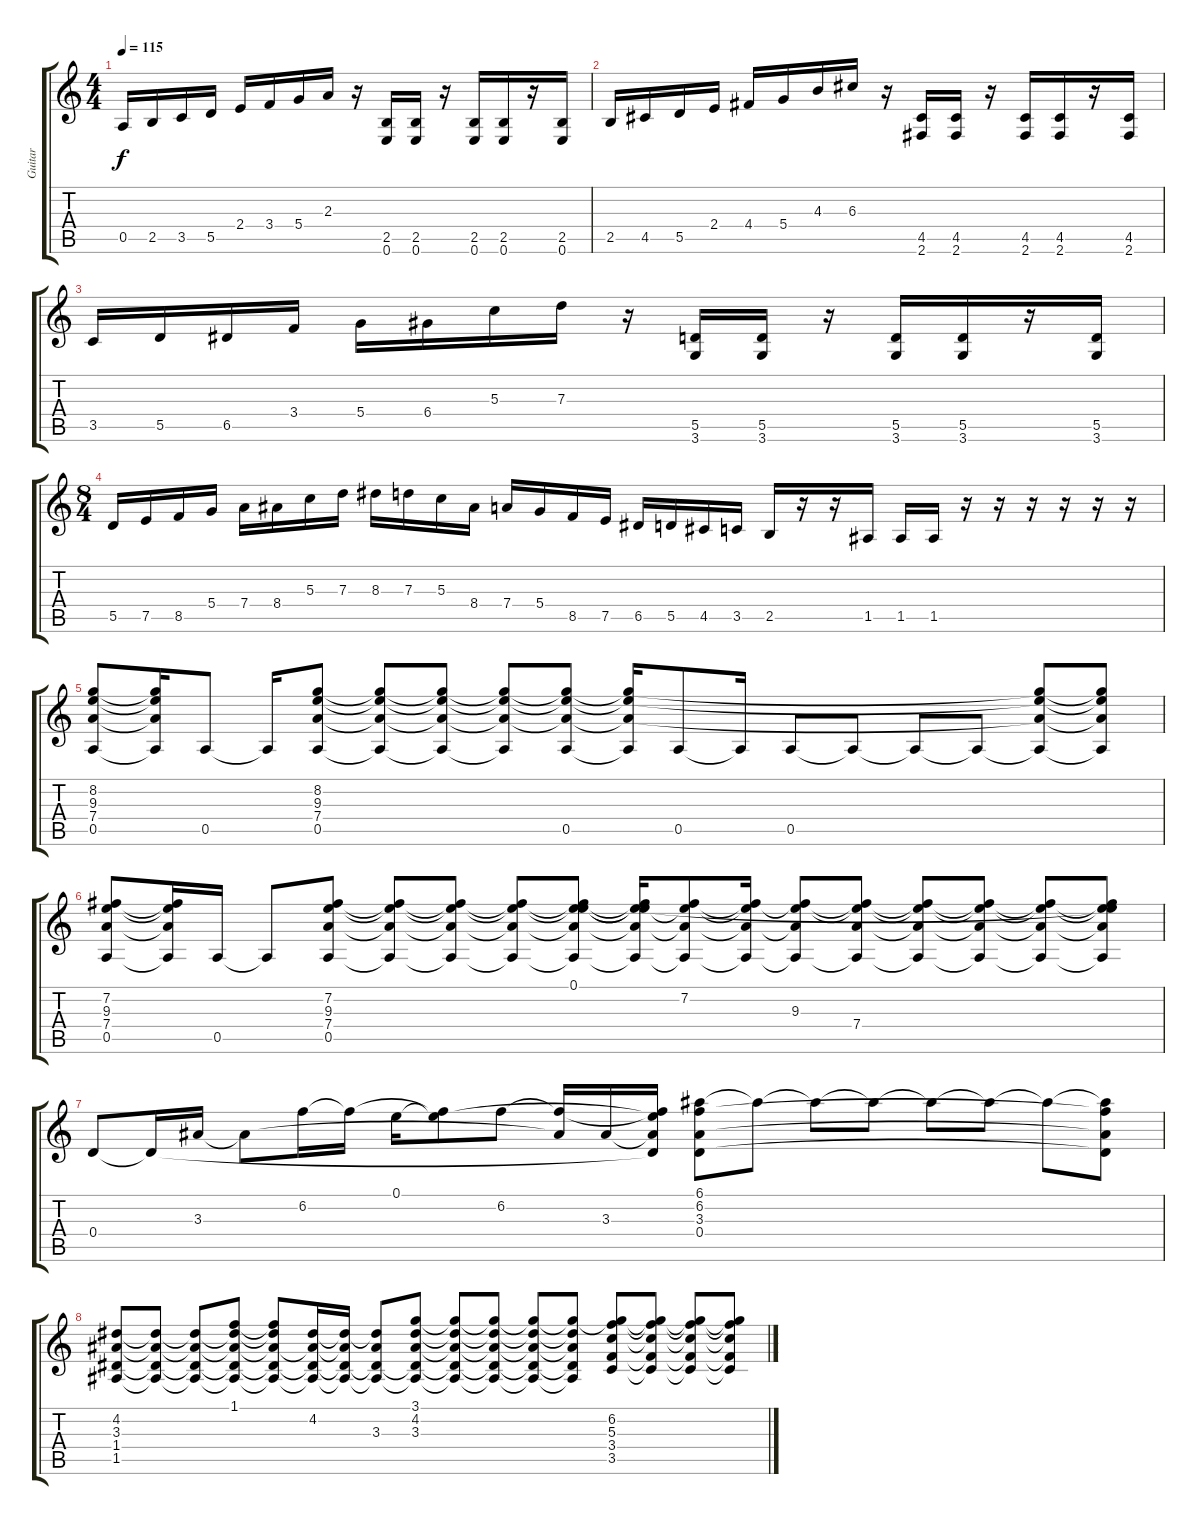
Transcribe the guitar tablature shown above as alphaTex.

\track ("Guitar" "Guitar") {instrument distortionguitar}
\staff {score tabs}
\tuning (E4 B3 G3 D3 A2 E2) {hide}
\ts (4 4)
\tempo 115
\clef g2
\ks c
0.5.16{dy f} 2.5.16 3.5.16 5.5.16 2.4.16 3.4.16 5.4.16 2.3.16 r.16 (2.5 0.6).16 (2.5 0.6).16 r.16 (2.5 0.6).16 (2.5 0.6).16 r.16 (2.5 0.6).16 |
2.5.16 4.5.16 5.5.16 2.4.16 4.4.16 5.4.16 4.3.16 6.3.16 r.16 (4.5 2.6).16 (4.5 2.6).16 r.16 (4.5 2.6).16 (4.5 2.6).16 r.16 (4.5 2.6).16 |
3.5.16 5.5.16 6.5.16 3.4.16 5.4.16 6.4.16 5.3.16 7.3.16 r.16 (5.5 3.6).16 (5.5 3.6).16 r.16 (5.5 3.6).16 (5.5 3.6).16 r.16 (5.5 3.6).16 |
\ts (8 4)
5.5.16 7.5.16 8.5.16 5.4.16 7.4.16 8.4.16 5.3.16 7.3.16 8.3.16 7.3.16 5.3.16 8.4.16 7.4.16 5.4.16 8.5.16 7.5.16 6.5.16 5.5.16 4.5.16 3.5.16 2.5.16 r.16 r.16 1.5.16 1.5.16 1.5.16 r.16 r.16 r.16 r.16 r.16 r.16 |
(8.2 9.3 7.4 0.5).8 (8.2{t} 9.3{t} 7.4{t} 0.5{t}).16 0.5.8 0.5{t}.16 (8.2 9.3 7.4 0.5).8 (8.2{t} 9.3{t} 7.4{t} 0.5{t}).8 (8.2{t} 9.3{t} 7.4{t} 0.5{t}).8 (8.2{t} 9.3{t} 7.4{t} 0.5{t}).8 (8.2{t} 9.3{t} 7.4{t} 0.5).8 (8.2{t} 9.3{t} 7.4{t} 0.5{t}).16 0.5.8 0.5{t}.16 0.5.8 0.5{t}.8 0.5{t}.8 0.5{t}.8 (8.2{t} 9.3{t} 7.4{t} 0.5{t}).8 (8.2{t} 9.3{t} 7.4{t} 0.5{t}).8 |
(7.2 9.3 7.4 0.5).8 (7.2{t} 9.3{t} 7.4{t} 0.5{t}).16 0.5.16 0.5{t}.8 (7.2 9.3 7.4 0.5).8 (7.2{t} 9.3{t} 7.4{t} 0.5{t}).8 (7.2{t} 9.3{t} 7.4{t} 0.5{t}).8 (7.2{t} 9.3{t} 7.4{t} 0.5{t}).8 (0.1 7.2{t} 9.3{t} 7.4{t} 0.5{t}).8 (0.1{t} 7.2{t} 9.3{t} 7.4{t} 0.5{t}).16 (7.2 9.3{t} 7.4{t} 0.5{t}).8 (7.2{t} 9.3{t} 7.4{t} 0.5{t}).16 (7.2{t} 9.3 7.4{t} 0.5{t}).8 (7.2{t} 9.3{t} 7.4 0.5{t}).8 (7.2{t} 9.3{t} 7.4{t} 0.5{t}).8 (7.2{t} 9.3{t} 7.4{t} 0.5{t}).8 (7.2{t} 9.3{t} 7.4{t} 0.5{t}).8 (0.1{t} 7.2{t} 9.3{t} 7.4{t} 0.5{t}).8 |
0.4.8 0.4{t}.16 3.3.16 3.3{t}.8 6.2.16 6.2{t}.16 0.1.16 (0.1{t} 6.2{t}).8 6.2.8 (6.2{t} 3.3{t}).16 3.3.16 (0.1{t} 6.2{t} 3.3{t} 0.4{t}).16 (6.1 6.2 3.3 0.4).8 6.1{t}.8 6.1{t}.8 6.1{t}.8 6.1{t}.8 6.1{t}.8 6.1{t}.8 (6.1{t} 6.2{t} 3.3{t} 0.4{t}).8 |
(4.2 3.3 1.4 1.5).8 (4.2{t} 3.3{t} 1.4{t} 1.5{t}).8 (4.2{t} 3.3{t} 1.4{t} 1.5{t}).8 (1.1 4.2{t} 3.3{t} 1.4{t} 1.5{t}).8 (1.1{t} 4.2{t} 3.3{t} 1.4{t} 1.5{t}).8 (4.2 3.3{t} 1.4{t} 1.5{t}).16 (4.2{t} 3.3{t} 1.4{t} 1.5{t}).16 (4.2{t} 3.3 1.4{t} 1.5{t}).8 (3.1 4.2 3.3 1.4{t} 1.5{t}).8 (3.1{t} 4.2{t} 3.3{t} 1.4{t} 1.5{t}).8 (3.1{t} 4.2{t} 3.3{t} 1.4{t} 1.5{t}).8 (3.1{t} 4.2{t} 3.3{t} 1.4{t} 1.5{t}).8 (3.1{t} 4.2{t} 3.3{t} 1.4{t} 1.5{t}).8 (3.1{t} 6.2 5.3 3.4 3.5).8 (3.1{t} 6.2{t} 5.3{t} 3.4{t} 3.5{t}).8 (3.1{t} 6.2{t} 5.3{t} 3.4{t} 3.5{t}).8 (3.1{t} 6.2{t} 5.3{t} 3.4{t} 3.5{t}).8
